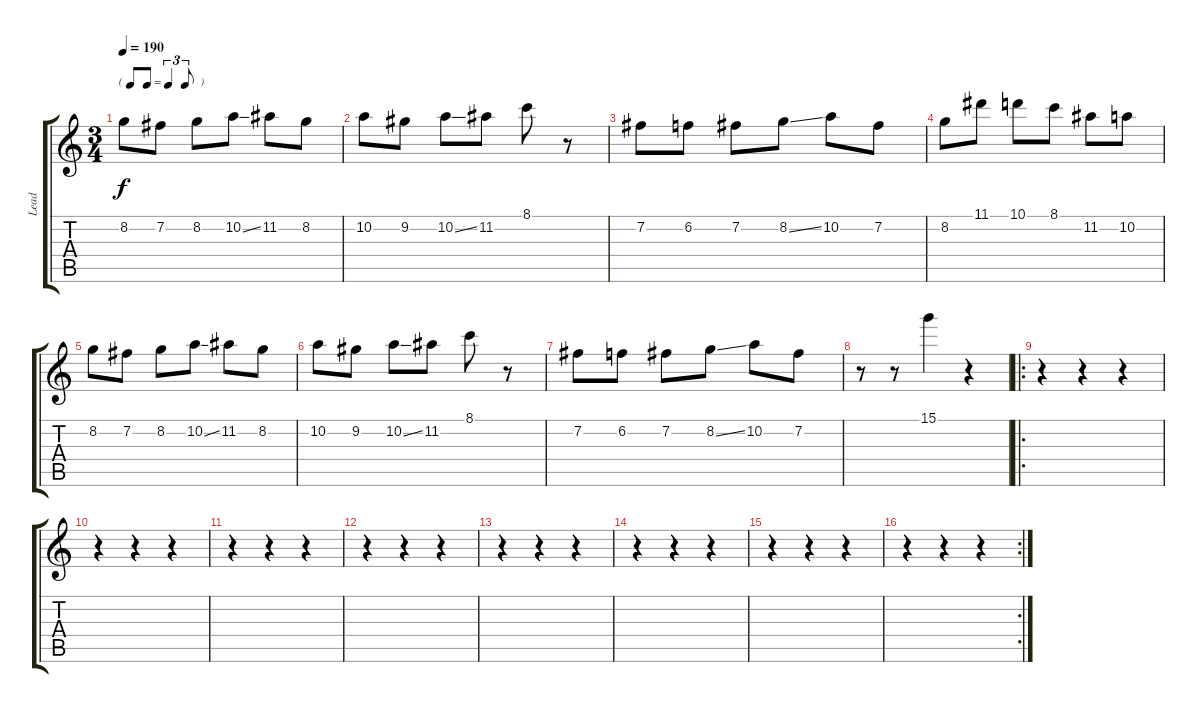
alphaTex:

\track ("Lead" "Lead") {instrument acousticguitarnylon}
\staff {score tabs}
\tuning (E4 B3 G3 D3 A2 E2) {hide}
\ts (3 4)
\tf triplet8th
\tempo 190
\clef g2
\ks c
8.2.8{dy f instrument acousticguitarnylon} 7.2.8 8.2.8 10.2{ss}.8 11.2.8 8.2.8 |
10.2.8 9.2.8 10.2{ss}.8 11.2.8 8.1.8 r.8 |
7.2.8 6.2.8 7.2.8 8.2{ss}.8 10.2.8 7.2.8 |
8.2.8 11.1.8 10.1.8 8.1.8 11.2.8 10.2.8 |
8.2.8 7.2.8 8.2.8 10.2{ss}.8 11.2.8 8.2.8 |
10.2.8 9.2.8 10.2{ss}.8 11.2.8 8.1.8 r.8 |
7.2.8 6.2.8 7.2.8 8.2{ss}.8 10.2.8 7.2.8 |
r.8 r.8 15.1.4 r.4 |
\ro
r.4 r.4 r.4 |
r.4 r.4 r.4 |
r.4 r.4 r.4 |
r.4 r.4 r.4 |
r.4 r.4 r.4 |
r.4 r.4 r.4 |
r.4 r.4 r.4 |
\rc 2
r.4 r.4 r.4
